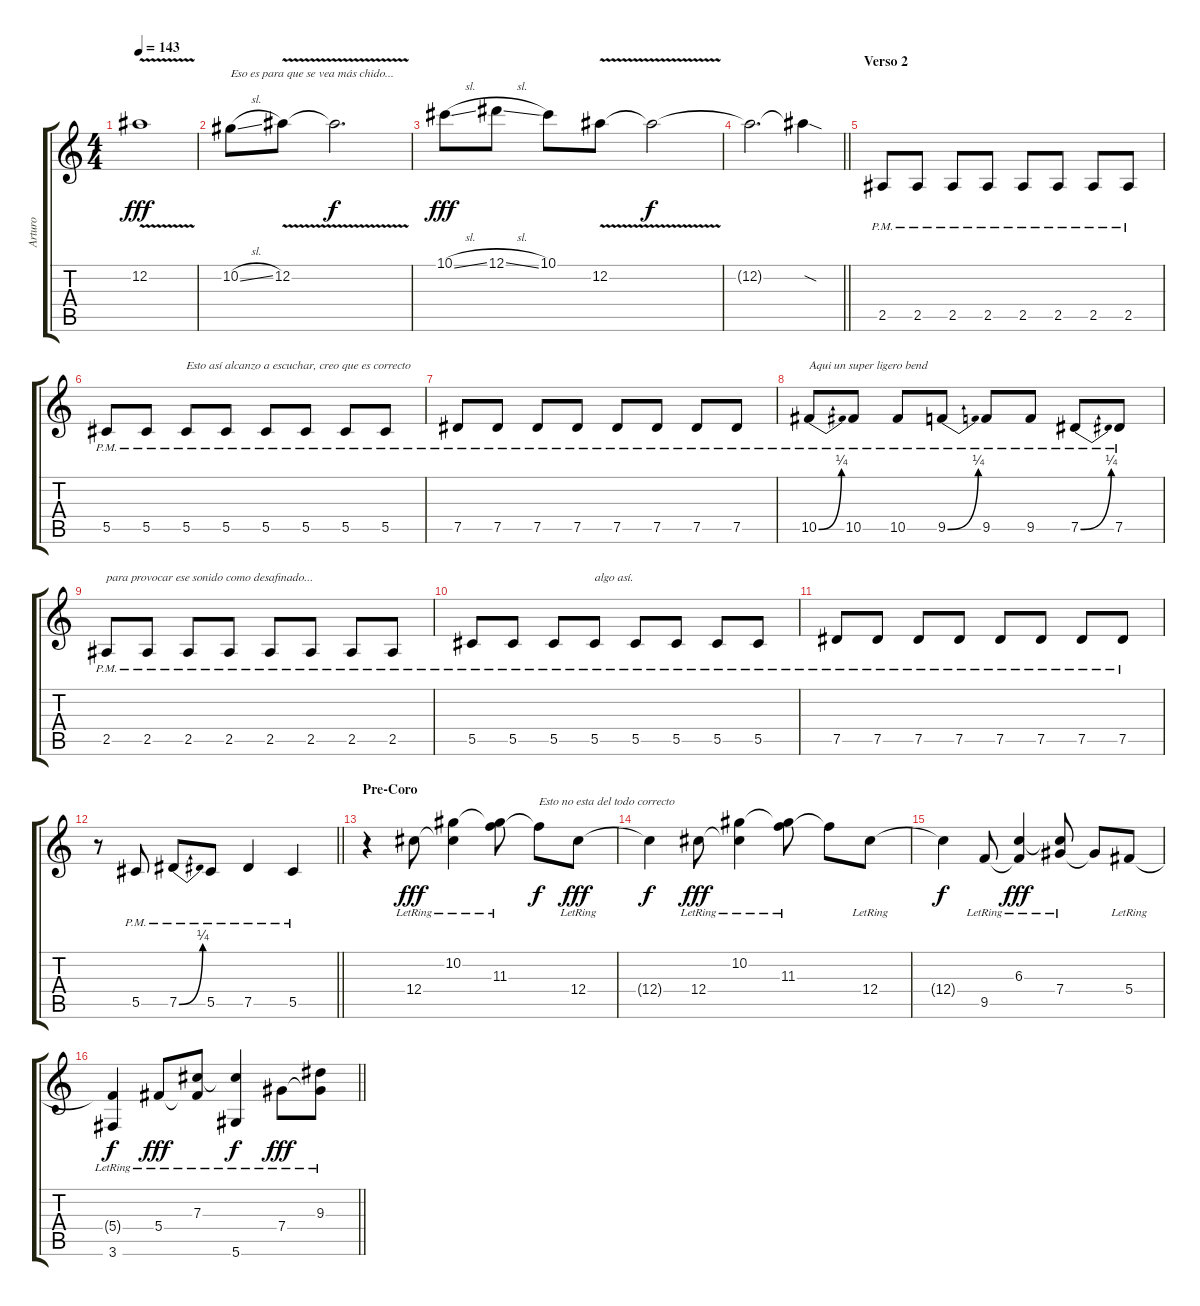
\track ("Arturo" "Arturo") {instrument distortionguitar}
\staff {score tabs}
\tuning (Eb4 Bb3 Gb3 Db3 Ab2 Eb2) {hide}
\ts (4 4)
\tempo 143
\clef g2
\ks c
12.2{v}.1{dy fff} |
10.2{sl}.8{txt "Eso es para que se vea más chido..."} 12.2{v}.8 12.2{t}.2{d dy f} |
10.1{sl}.8{dy fff} 12.1{sl}.8 10.1.8 12.2{v}.8 12.2{t}.2{dy f} |
\barLineRight lightlight
12.2{t}.2{d} 12.2{sod t}.4 |
\section ("" "Verso 2")
2.5{pm}.8 2.5{pm}.8 2.5{pm}.8 2.5{pm}.8 2.5{pm}.8 2.5{pm}.8 2.5{pm}.8 2.5{pm}.8 |
5.5{pm}.8 5.5{pm}.8 5.5{pm}.8{txt "Esto así alcanzo a escuchar, creo que es correcto"} 5.5{pm}.8 5.5{pm}.8 5.5{pm}.8 5.5{pm}.8 5.5{pm}.8 |
7.5{pm}.8 7.5{pm}.8 7.5{pm}.8 7.5{pm}.8 7.5{pm}.8 7.5{pm}.8 7.5{pm}.8 7.5{pm}.8 |
10.5{be (bend 0 0 60 1) pm}.8{txt "Aqui un super ligero bend"} 10.5{pm}.8 10.5{pm}.8 9.5{be (bend 0 0 60 1) pm}.8 9.5{pm}.8 9.5{pm}.8 7.5{be (bend 0 0 60 1) pm}.8 7.5{pm}.8 |
2.5{pm}.8{txt "para provocar ese sonido como desafinado..."} 2.5{pm}.8 2.5{pm}.8 2.5{pm}.8 2.5{pm}.8 2.5{pm}.8 2.5{pm}.8 2.5{pm}.8 |
5.5{pm}.8 5.5{pm}.8 5.5{pm}.8 5.5{pm}.8{txt "algo así."} 5.5{pm}.8 5.5{pm}.8 5.5{pm}.8 5.5{pm}.8 |
7.5{pm}.8 7.5{pm}.8 7.5{pm}.8 7.5{pm}.8 7.5{pm}.8 7.5{pm}.8 7.5{pm}.8 7.5{pm}.8 |
\barLineRight lightlight
r.8 5.5{pm}.8 7.5{be (bend 0 0 60 1) pm}.8 5.5{pm}.8 7.5{pm}.4 5.5{pm}.4 |
\section ("" "Pre-Coro")
r.4{volume 16 instrument electricguitarclean} 12.4{lr}.8{dy fff} (10.2{lr} 12.4{t}).4 (10.2{t} 11.3{lr}).8 11.3{t}.8{txt "Esto no esta del todo correcto" dy f} 12.4{lr}.8{dy fff} |
12.4{t}.4{dy f} 12.4{lr}.8{dy fff} (10.2{lr} 12.4{t}).4 (10.2{t} 11.3{lr}).8 11.3{t}.8 12.4{lr}.8 |
12.4{t}.4{dy f} 9.5{lr}.8 (6.3{lr} 9.5{t}).4{dy fff} (6.3{t} 7.4{lr}).8 7.4{t}.8 5.4{lr}.8 |
\barLineRight lightlight
(5.4{t} 3.6{lr}).4{dy f} 5.4{lr}.8{dy fff} (7.3{lr} 5.4{t}).8 (7.3{t} 5.6{lr}).4{dy f} 7.4{lr}.8{dy fff} (9.3{lr} 7.4{t}).8
